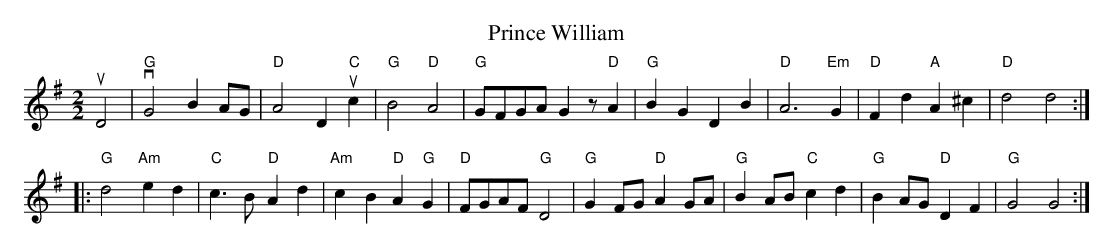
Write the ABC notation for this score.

X:1
T:Prince William
M:2/2
L:1/4
K:G
uD2 | "G" vG2 B A/G/| "D" A2 D "C" uc| "G" B2 "D" A2| "G" G/F/G/A/ G z/ "D" A | "G" B G D B | "D" A3 "Em" G| "D" F d "A" A ^c | "D" d2 d2 :|
|: "G" d2 "Am" e d | "C" c> B- "D" A d | "Am" c-B "D" A "G" G | "D" F/G/A/F/ "G" D2 | "G" G F/G/ "D" A G/A/ | "G" B A/B/ "C" c d | "G" B A/G/ "D" D F | "G" G2 G2 :|
